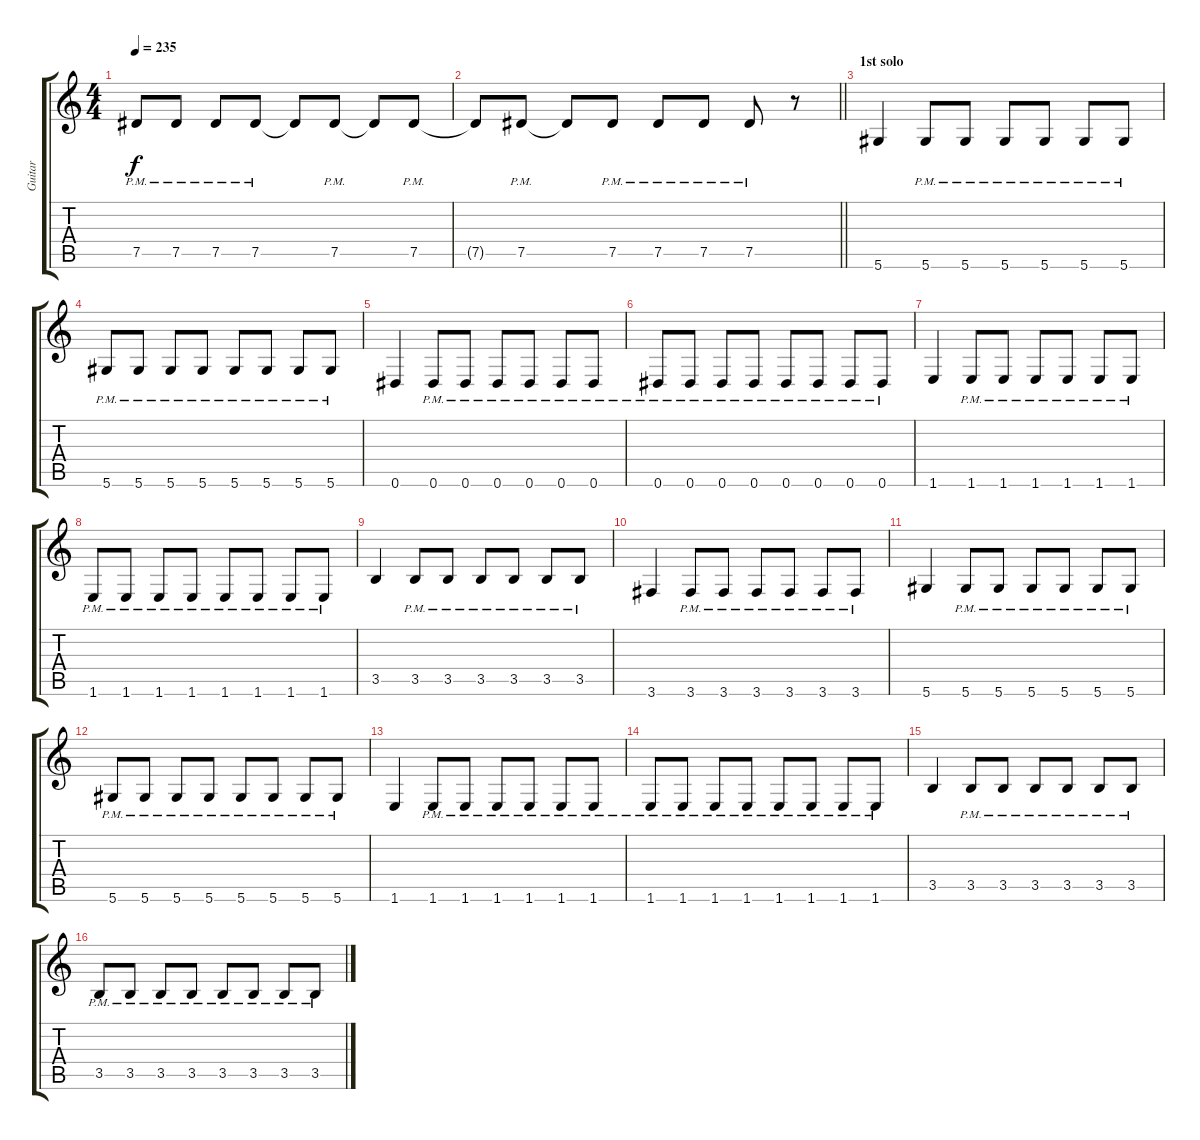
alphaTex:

\track ("Guitar" "Guitar") {instrument distortionguitar}
\staff {score tabs}
\tuning (Eb4 Bb3 Gb3 Db3 Ab2 Eb2) {hide}
\ts (4 4)
\tempo 235
\clef g2
\ks aminor
7.5{pm}.8{dy f} 7.5{pm}.8 7.5{pm}.8 7.5{pm}.8 7.5{t}.8 7.5{pm}.8 7.5{t}.8 7.5{pm}.8 |
\barLineRight lightlight
7.5{t}.8 7.5{pm}.8 7.5{t}.8 7.5{pm}.8 7.5{pm}.8 7.5{pm}.8 7.5{pm}.8 r.8 |
\section ("" "1st solo")
5.6.4 5.6{pm}.8 5.6{pm}.8 5.6{pm}.8 5.6{pm}.8 5.6{pm}.8 5.6{pm}.8 |
5.6{pm}.8 5.6{pm}.8 5.6{pm}.8 5.6{pm}.8 5.6{pm}.8 5.6{pm}.8 5.6{pm}.8 5.6{pm}.8 |
0.6.4 0.6{pm}.8 0.6{pm}.8 0.6{pm}.8 0.6{pm}.8 0.6{pm}.8 0.6{pm}.8 |
0.6{pm}.8 0.6{pm}.8 0.6{pm}.8 0.6{pm}.8 0.6{pm}.8 0.6{pm}.8 0.6{pm}.8 0.6{pm}.8 |
1.6.4 1.6{pm}.8 1.6{pm}.8 1.6{pm}.8 1.6{pm}.8 1.6{pm}.8 1.6{pm}.8 |
1.6{pm}.8 1.6{pm}.8 1.6{pm}.8 1.6{pm}.8 1.6{pm}.8 1.6{pm}.8 1.6{pm}.8 1.6{pm}.8 |
3.5.4 3.5{pm}.8 3.5{pm}.8 3.5{pm}.8 3.5{pm}.8 3.5{pm}.8 3.5{pm}.8 |
3.6.4 3.6{pm}.8 3.6{pm}.8 3.6{pm}.8 3.6{pm}.8 3.6{pm}.8 3.6{pm}.8 |
5.6.4 5.6{pm}.8 5.6{pm}.8 5.6{pm}.8 5.6{pm}.8 5.6{pm}.8 5.6{pm}.8 |
5.6{pm}.8 5.6{pm}.8 5.6{pm}.8 5.6{pm}.8 5.6{pm}.8 5.6{pm}.8 5.6{pm}.8 5.6{pm}.8 |
1.6.4 1.6{pm}.8 1.6{pm}.8 1.6{pm}.8 1.6{pm}.8 1.6{pm}.8 1.6{pm}.8 |
1.6{pm}.8 1.6{pm}.8 1.6{pm}.8 1.6{pm}.8 1.6{pm}.8 1.6{pm}.8 1.6{pm}.8 1.6{pm}.8 |
3.5.4 3.5{pm}.8 3.5{pm}.8 3.5{pm}.8 3.5{pm}.8 3.5{pm}.8 3.5{pm}.8 |
3.5{pm}.8 3.5{pm}.8 3.5{pm}.8 3.5{pm}.8 3.5{pm}.8 3.5{pm}.8 3.5{pm}.8 3.5{pm}.8
